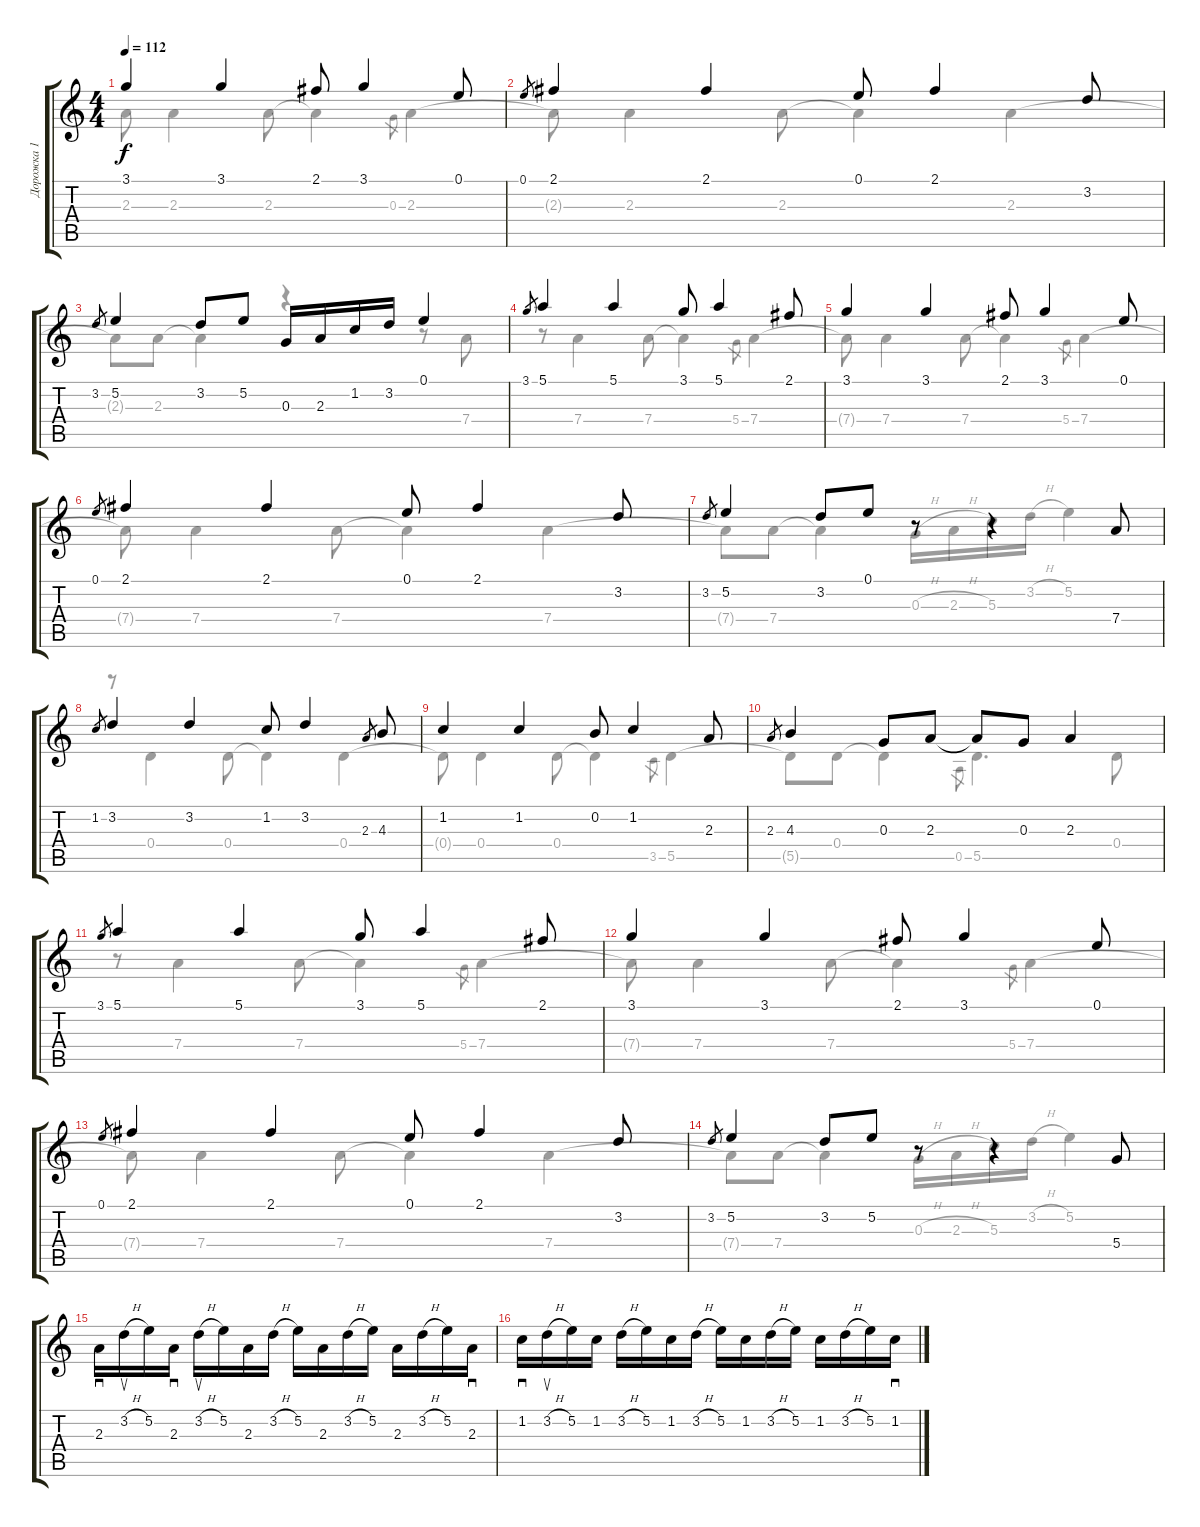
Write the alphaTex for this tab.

\track ("Дорожка 1" "Дорожка 1") {instrument electricguitarclean}
\staff {score tabs}
\tuning (E4 B3 G3 D3 A2 E2) {hide}
\voice
\ts (4 4)
\tempo 112
\clef g2
\ks c
3.1.4{dy f} 3.1.4 2.1.8 3.1.4 0.1.8 |
0.1.8{gr} 2.1.4 2.1.4 0.1.8 2.1.4 3.2.8 |
3.2.8{gr} 5.2.4 3.2.8 5.2.8 0.3.16 2.3.16 1.2.16 3.2.16 0.1.4 |
3.1.8{gr} 5.1.4 5.1.4 3.1.8 5.1.4 2.1.8 |
3.1.4 3.1.4 2.1.8 3.1.4 0.1.8 |
0.1.8{gr} 2.1.4 2.1.4 0.1.8 2.1.4 3.2.8 |
3.2.8{gr} 5.2.4 3.2.8 0.1.8 r.8 r.4 7.4.8 |
1.2.8{gr} 3.2.4 3.2.4 1.2.8 3.2.4 2.3.8{gr} 4.3.8 |
1.2.4 1.2.4 0.2.8 1.2.4 2.3.8 |
2.3.8{gr} 4.3.4 0.3.8 2.3.8 2.3{t}.8 0.3.8 2.3.4 |
3.1.8{gr} 5.1.4 5.1.4 3.1.8 5.1.4 2.1.8 |
3.1.4 3.1.4 2.1.8 3.1.4 0.1.8 |
0.1.8{gr} 2.1.4 2.1.4 0.1.8 2.1.4 3.2.8 |
3.2.8{gr} 5.2.4 3.2.8 5.2.8 r.8 r.4 5.4.8 |
2.3.16{sd instrument electricguitarclean} 3.2{h}.16{su} 5.2.16 2.3.16{sd} 3.2{h}.16{su} 5.2.16 2.3.16 3.2{h}.16 5.2.16 2.3.16 3.2{h}.16 5.2.16 2.3.16 3.2{h}.16 5.2.16 2.3.16{sd} |
1.2.16{sd} 3.2{h}.16{su} 5.2.16 1.2.16 3.2{h}.16 5.2.16 1.2.16 3.2{h}.16 5.2.16 1.2.16 3.2{h}.16 5.2.16 1.2.16 3.2{h}.16 5.2.16 1.2.16{sd}
\voice
\clef g2
\ottava regular
\simile none
\ks c
2.3{t}.8{dy f} 2.3.4 2.3.8 2.3{t}.4 0.3.8{gr} 2.3.4 |
2.3{t}.8 2.3.4 2.3.8 2.3{t}.4 2.3.4 |
2.3{t}.8 2.3.8 2.3{t}.4 r.4 r.8 7.4.8 |
r.8 7.4.4 7.4.8 7.4{t}.4 5.4.8{gr} 7.4.4 |
7.4{t}.8 7.4.4 7.4.8 7.4{t}.4 5.4.8{gr} 7.4.4 |
7.4{t}.8 7.4.4 7.4.8 7.4{t}.4 7.4.4 |
7.4{t}.8 7.4.8 7.4{t}.4 0.3{h}.16 2.3{h}.16 5.3.16 3.2{h}.16 5.2.4 |
r.8 0.4.4 0.4.8 0.4{t}.4 0.4.4 |
0.4{t}.8 0.4.4 0.4.8 0.4{t}.4 3.5.8{gr} 5.5.4 |
5.5{t}.8 0.4.8 0.4{t}.4 0.5.8{gr} 5.5.4{d} 0.4.8 |
r.8 7.4.4 7.4.8 7.4{t}.4 5.4.8{gr} 7.4.4 |
7.4{t}.8 7.4.4 7.4.8 7.4{t}.4 5.4.8{gr} 7.4.4 |
7.4{t}.8 7.4.4 7.4.8 7.4{t}.4 7.4.4 |
7.4{t}.8 7.4.8 7.4{t}.4 0.3{h}.16 2.3{h}.16 5.3.16 3.2{h}.16 5.2.4 |
|
